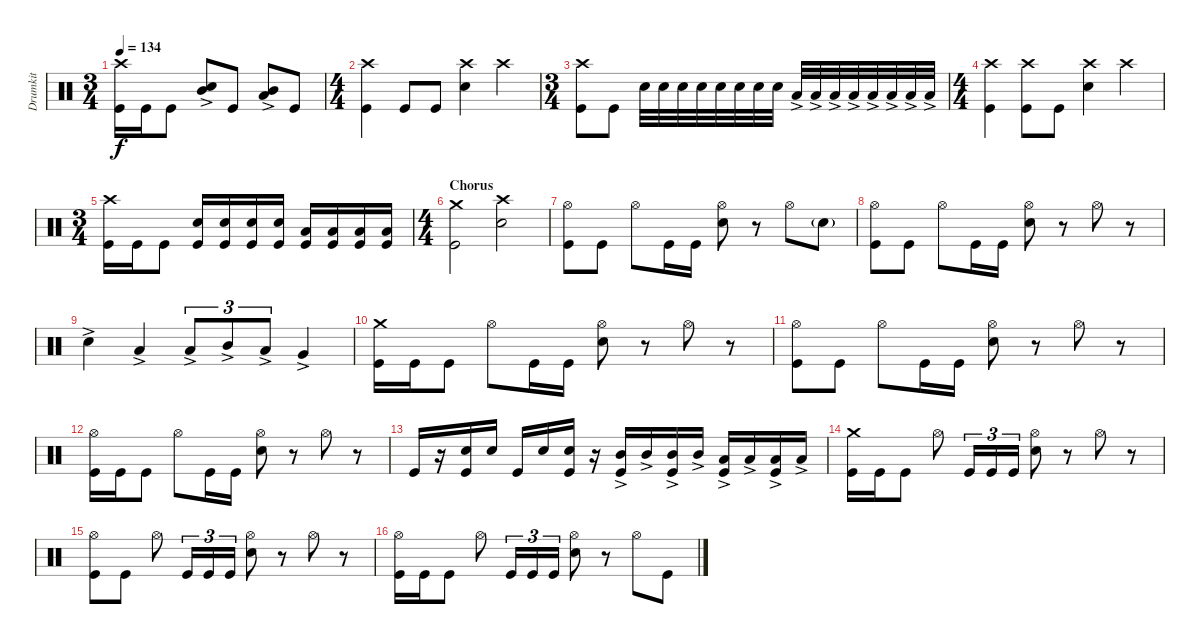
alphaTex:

\track ("Drumkit" "Drumkit") {instrument percussion}
\staff {score}
\articulation defaults
\ts (3 4)
\tempo 134
\clef neutral
\ks c
("Crash high (hit)" "Kick (hit)").16{dy f} "Kick (hit)".16 "Kick (hit)".8 ("Snare (hit) 2" "Mid Tom (hit)"{ac}).8 "Kick (hit)".8 ("Low Tom (hit)"{ac} "Mid Tom (hit)"{ac}).8 "Kick (hit)".8 |
\ts (4 4)
("Kick (hit)" "Crash high (hit)").4 "Kick (hit)".8 "Kick (hit)".8 ("Snare (hit) 2" "Crash high (hit)").4 "Crash high (hit)".4 |
\ts (3 4)
("Kick (hit)" "Crash high (hit)").8 "Kick (hit)".8 "Snare (hit) 2".32 "Snare (hit) 2".32 "Snare (hit) 2".32 "Snare (hit) 2".32 "Snare (hit) 2".32 "Snare (hit) 2".32 "Snare (hit) 2".32 "Snare (hit) 2".32 "Low Tom (hit)"{ac}.32 "Low Tom (hit)"{ac}.32 "Low Tom (hit)"{ac}.32 "Low Tom (hit)"{ac}.32 "Low Tom (hit)"{ac}.32 "Low Tom (hit)"{ac}.32 "Low Tom (hit)"{ac}.32 "Low Tom (hit)"{ac}.32 |
\ts (4 4)
("Kick (hit)" "Crash high (hit)").4 ("Kick (hit)" "Crash high (hit)").8 "Kick (hit)".8 ("Snare (hit) 2" "Crash high (hit)").4 "Crash high (hit)".4 |
\ts (3 4)
("Crash high (hit)" "Kick (hit)").16 "Kick (hit)".16 "Kick (hit)".8 ("Snare (hit) 2" "Kick (hit)").16 ("Snare (hit) 2" "Kick (hit)").16 ("Snare (hit) 2" "Kick (hit)").16 ("Snare (hit) 2" "Kick (hit)").16 ("Low Tom (hit)" "Kick (hit)").16 ("Low Tom (hit)" "Kick (hit)").16 ("Low Tom (hit)" "Kick (hit)").16 ("Low Tom (hit)" "Kick (hit)").16 |
\ts (4 4)
\section ("" "Chorus")
("Kick (hit)" "Crash medium (hit)").2 ("Snare (hit) 2" "Crash high (hit)").2 |
("Kick (hit)" "Hi-Hat (open)").8 "Kick (hit)".8 "Hi-Hat (open)".8 "Kick (hit)".16 "Kick (hit)".16 ("Hi-Hat (open)" "Snare (hit) 2").8 r.8 "Hi-Hat (open)".8 "Snare (hit) 2"{g}.8 |
("Kick (hit)" "Hi-Hat (open)").8 "Kick (hit)".8 "Hi-Hat (open)".8 "Kick (hit)".16 "Kick (hit)".16 ("Hi-Hat (open)" "Snare (hit) 2").8 r.8 "Hi-Hat (open)".8 r.8 |
"Snare (hit) 2"{ac}.4 "Low Tom (hit)"{ac}.4 "Low Tom (hit)"{ac}.8{tu (3 2)} "Mid Tom (hit)"{ac}.8{tu (3 2)} "Low Tom (hit)"{ac}.8{tu (3 2)} "Very Low Tom (hit)"{ac}.4 |
("Kick (hit)" "Crash medium (hit)").16 "Kick (hit)".16 "Kick (hit)".8 "Hi-Hat (open)".8 "Kick (hit)".16 "Kick (hit)".16 ("Snare (hit) 2" "Hi-Hat (open)").8 r.8 "Hi-Hat (open)".8 r.8 |
("Kick (hit)" "Hi-Hat (open)").8 "Kick (hit)".8 "Hi-Hat (open)".8 "Kick (hit)".16 "Kick (hit)".16 ("Snare (hit) 2" "Hi-Hat (open)").8 r.8 "Hi-Hat (open)".8 r.8 |
("Kick (hit)" "Hi-Hat (open)").16 "Kick (hit)".16 "Kick (hit)".8 "Hi-Hat (open)".8 "Kick (hit)".16 "Kick (hit)".16 ("Snare (hit) 2" "Hi-Hat (open)").8 r.8 "Hi-Hat (open)".8 r.8 |
"Kick (hit)".16 r.16 ("Snare (hit) 2" "Kick (hit)").16 "Snare (hit) 2".16 "Kick (hit)".16 "Snare (hit) 2".16 ("Snare (hit) 2" "Kick (hit)").16 r.16 ("Kick (hit)" "Mid Tom (hit)"{ac}).16 "Mid Tom (hit)"{ac}.16 ("Kick (hit)" "Mid Tom (hit)"{ac}).16 "Mid Tom (hit)"{ac}.16 ("Kick (hit)" "Low Tom (hit)"{ac}).16 "Low Tom (hit)"{ac}.16 ("Kick (hit)" "Low Tom (hit)"{ac}).16 "Low Tom (hit)"{ac}.16 |
("Kick (hit)" "Crash medium (hit)").16 "Kick (hit)".16 "Kick (hit)".8 "Hi-Hat (open)".8 "Kick (hit)".16{tu (3 2)} "Kick (hit)".16{tu (3 2)} "Kick (hit)".16{tu (3 2)} ("Snare (hit) 2" "Hi-Hat (open)").8 r.8 "Hi-Hat (open)".8 r.8 |
("Kick (hit)" "Hi-Hat (open)").8 "Kick (hit)".8 "Hi-Hat (open)".8 "Kick (hit)".16{tu (3 2)} "Kick (hit)".16{tu (3 2)} "Kick (hit)".16{tu (3 2)} ("Snare (hit) 2" "Hi-Hat (open)").8 r.8 "Hi-Hat (open)".8 r.8 |
("Kick (hit)" "Hi-Hat (open)").16 "Kick (hit)".16 "Kick (hit)".8 "Hi-Hat (open)".8 "Kick (hit)".16{tu (3 2)} "Kick (hit)".16{tu (3 2)} "Kick (hit)".16{tu (3 2)} ("Snare (hit) 2" "Hi-Hat (open)").8 r.8 "Hi-Hat (open)".8 "Kick (hit)".8
